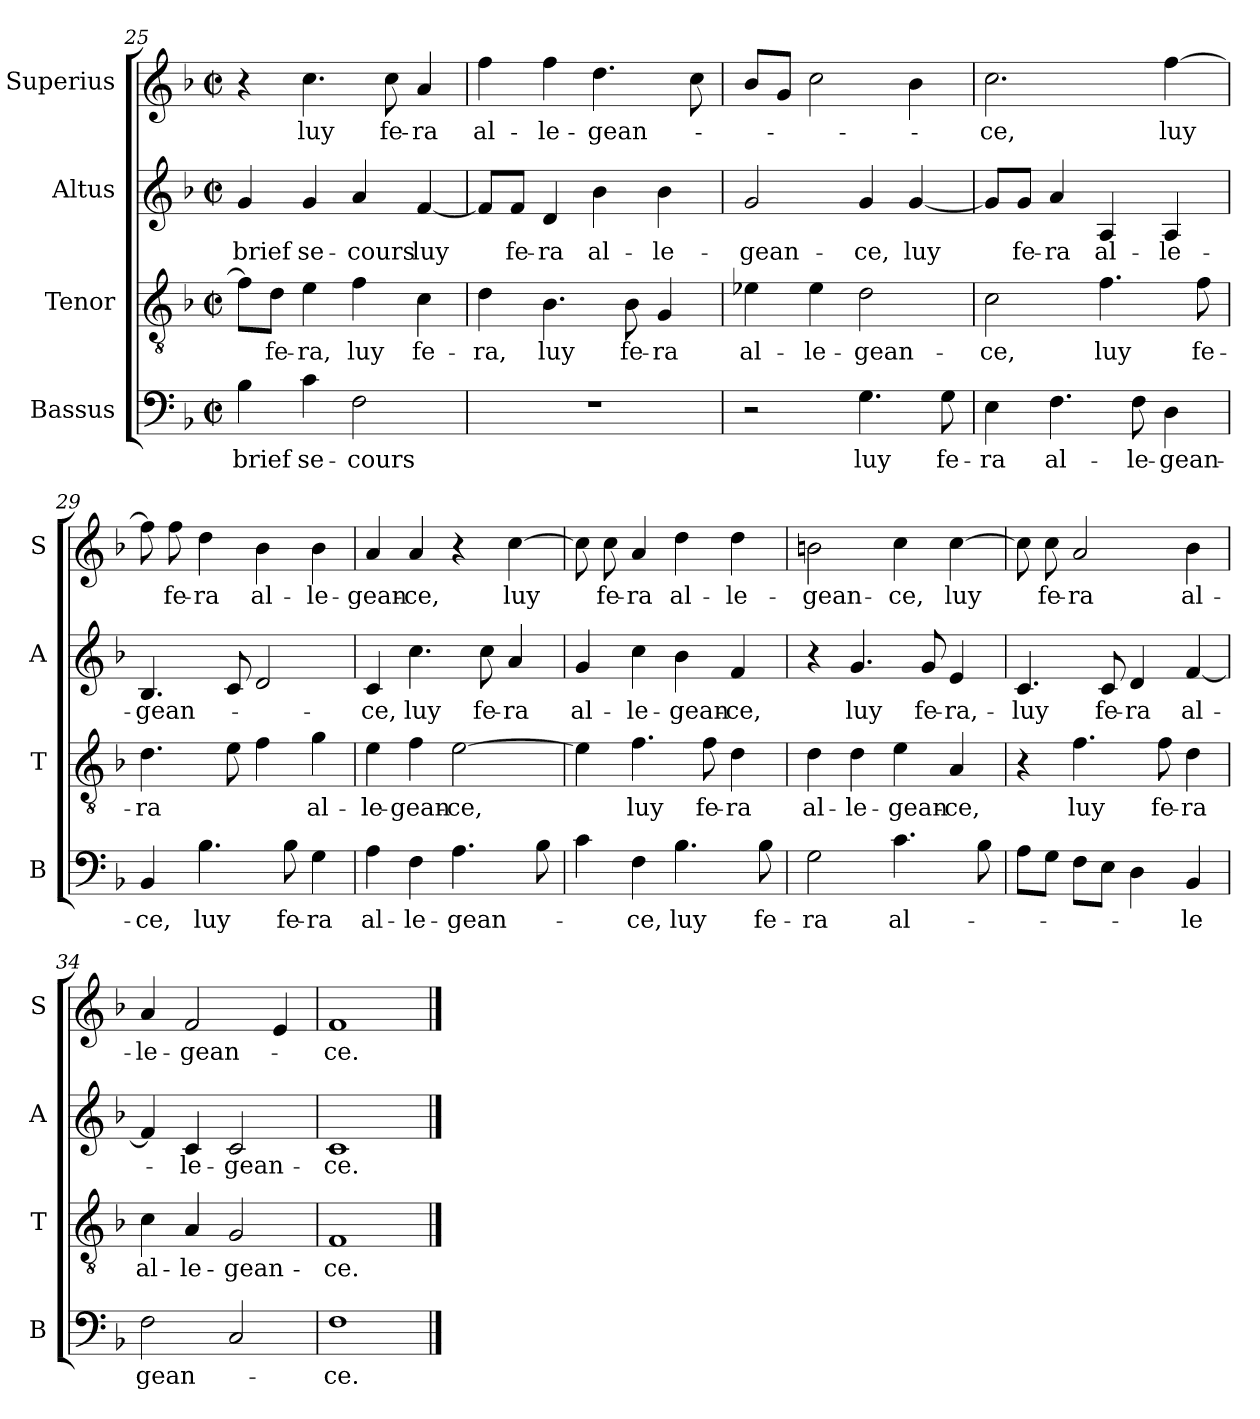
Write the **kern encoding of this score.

**kern	**text	**kern	**text	**kern	**text	**kern	**text
*part4	*part4	*part3	*part3	*part2	*part2	*part1	*part1
*staff4	*staff4	*staff3	*staff3	*staff2	*staff2	*staff1	*staff1
*I"Bassus	*	*I"Tenor	*	*I"Altus	*	*I"Superius	*
*I'B	*	*I'T	*	*I'A	*	*I'S	*
*clefF4	*	*clefGv2	*	*clefG2	*	*clefG2	*
*k[b-]	*	*k[b-]	*	*k[b-]	*	*k[b-]	*
*F:	*	*F:	*	*F:	*	*F:	*
*M2/2	*	*M2/2	*	*M2/2	*	*M2/2	*
*met(c|)	*	*met(c|)	*	*met(c|)	*	*met(c|)	*
=25	=25	=25	=25	=25	=25	=25	=25
4B-\	-brief	8f\L]	.	4g/	brief	4r	.
.	.	8d\J	-fe-	.	.	.	.
4c\	se-	4e\	-ra,	4g/	se-	4.cc\	luy
2F\	-cours	4f\	luy	4a/	-cours	.	.
.	.	.	.	.	.	8cc\	fe-
.	.	4c\	fe-	[4f/	luy	4a/	-ra
=26	=26	=26	=26	=26	=26	=26	=26
1r	.	4d\	-ra,	8f/L]	.	4ff\	al-
.	.	.	.	8f/J	fe-	.	.
.	.	4.B-\	luy	4d/	-ra	4ff\	-le-
.	.	.	.	4b-\	al-	4.dd\	-gean-
.	.	8B-\	fe-	.	.	.	.
.	.	4G/	-ra	4b-\	-le-	.	.
.	.	.	.	.	.	8cc\	.
=27	=27	=27	=27	=27	=27	=27	=27
2r	.	4e-X\	al-	2g/	-gean-	8b-/L	.
.	.	.	.	.	.	8g/J	.
.	.	4e-\	-le-	.	.	2cc\	.
4.G\	luy	2d\	-gean-	4g/	-ce,	.	.
.	.	.	.	[4g/	luy	4b-\	.
8G\	fe-	.	.	.	.	.	.
=28	=28	=28	=28	=28	=28	=28	=28
4E\	-ra	2c\	-ce,	8g/L]	.	2.cc\	-ce,
.	.	.	.	8g/J	fe-	.	.
4.F\	al-	.	.	4a/	-ra	.	.
.	.	4.f\	luy	4A/	al-	.	.
8F\	-le-	.	.	.	.	.	.
4D\	-gean-	.	.	4A/	-le-	[4ff\	luy
.	.	8f\	fe-	.	.	.	.
=29	=29	=29	=29	=29	=29	=29	=29
4BB-/	-ce,	4.d\	-ra	4.B-/	-gean-	8ff\]	.
.	.	.	.	.	.	8ff\	fe-
4.B-\	luy	.	.	.	.	4dd\	-ra
.	.	8e\	.	8c/	.	.	.
.	.	4f\	.	2d/	.	4b-\	al-
8B-\	fe-	.	.	.	.	.	.
4G\	-ra	4g\	al-	.	.	4b-\	-le-
!!LO:LB:g=z
=30	=30	=30	=30	=30	=30	=30	=30
4A\	al-	4e\	-le-	4c/	-ce,	4a/	-gean-
4F\	-le-	4f\	-gean-	4.cc\	luy	4a/	-ce,
4.A\	-gean-	[2e\	-ce,	.	.	4r	.
.	.	.	.	8cc\	fe-	.	.
.	.	.	.	4a/	-ra	[4cc\	luy
8B-\	.	.	.	.	.	.	.
=31	=31	=31	=31	=31	=31	=31	=31
4c\	.	4e\]	.	4g/	al-	8cc\]	.
.	.	.	.	.	.	8cc\	fe-
4F\	-ce,	4.f\	luy	4cc\	-le-	4a/	-ra
4.B-\	luy	.	.	4b-\	-gean-	4dd\	al-
.	.	8f\	fe-	.	.	.	.
.	.	4d\	-ra	4f/	-ce,	4dd\	-le-
8B-\	fe-	.	.	.	.	.	.
=32	=32	=32	=32	=32	=32	=32	=32
2G\	-ra	4d\	al-	4r	.	2bn\	-gean-
.	.	4d\	-le-	4.g/	luy	.	.
4.c\	al-	4e\	-gean-	.	.	4cc\	-ce,
.	.	.	.	8g/	fe-	.	.
.	.	4A/	-ce,	4e/	-ra,-	[4cc\	luy
8B-\	.	.	.	.	.	.	.
=33	=33	=33	=33	=33	=33	=33	=33
8A\L	.	4r	.	4.c/	-luy	8cc\]	.
8G\J	.	.	.	.	.	8cc\	fe-
8F\L	.	4.f\	luy	.	.	2a/	-ra
8E\J	.	.	.	8c/	fe-	.	.
4D\	.	.	.	4d/	-ra	.	.
.	.	8f\	fe-	.	.	.	.
4BB-/	-le	4d\	-ra	[4f/	al-	4b-\	al-
=34	=34	=34	=34	=34	=34	=34	=34
2F\	gean-	4c\	al-	4f/]	.	4a/	-le-
.	.	4A/	-le-	4c/	-le-	2f/	-gean-
2C/	.	2G/	-gean-	2c/	-gean-	.	.
.	.	.	.	.	.	4e/	.
=35	=35	=35	=35	=35	=35	=35	=35
1F	-ce.	1F	-ce.	1c	-ce.	1f	-ce.
==	==	==	==	==	==	==	==
*-	*-	*-	*-	*-	*-	*-	*-
